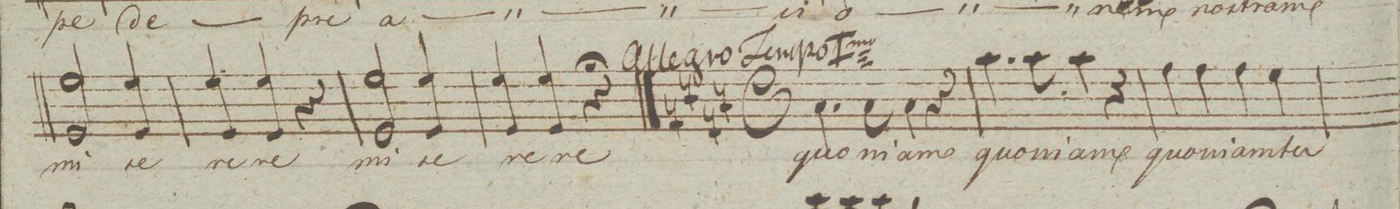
**kern	**text	**dynam
*I"Baſso.	*	*
*clefF4	*	*
*k[b-e-a-d-]	*	*
*met(c|)	*	*
*M3/4	*	*
2G/ 2GG/	mi-	.
4G/ 4GG/	-se-	.
=108	=108	=108
4G/ 4GG/	-re-	.
4G/ 4GG/	-re	.
4r	.	.
=109	=109	=109
2G/ 2GG/	mi-	.
4G/ 4GG/	-se-	.
=110	=110	=110
4G/ 4GG/	-re-	.
4G/ 4GG/	-re	.
4r;	.	.
=111||	=111||	=111||
*k[]	*	*
*M2/2	*	*
*met(c)	*	*
*mmet(c|)	*	*
4.C\	quo-	.
8C\	-ni-	.
4C\	-am	.
4r	.	.
=112	=112	=112
4.c\	quo-	.
8c\	-ni-	.
4c\	-am	.
4r	.	.
=113	=113	=113
4A\	quo-	.
4A\	-ni-	.
4A\	-am	.
4G\	tu	.
=114	=114	=114
*-	*-	*-
